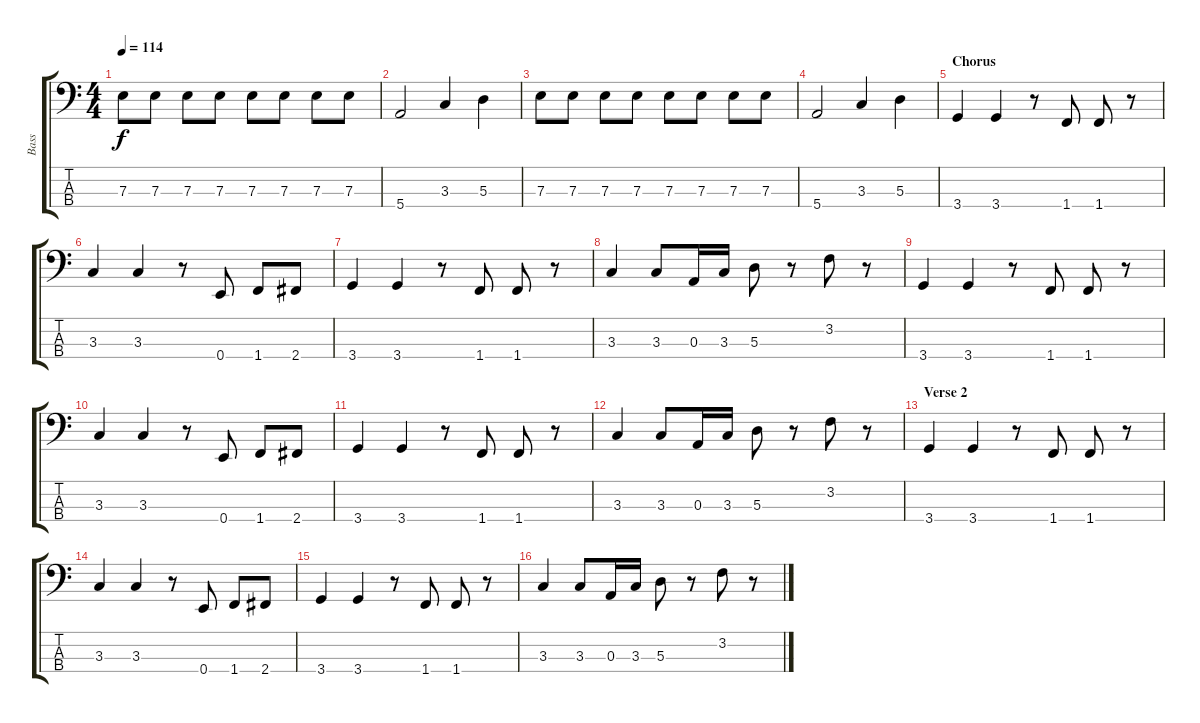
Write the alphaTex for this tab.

\track ("Bass" "Bass") {instrument electricbassfinger}
\staff {score tabs}
\tuning (G2 D2 A1 E1) {hide}
\ts (4 4)
\tempo 114
\clef f4
\ks c
7.3.8{dy f} 7.3.8 7.3.8 7.3.8 7.3.8 7.3.8 7.3.8 7.3.8 |
5.4.2 3.3.4 5.3.4 |
7.3.8 7.3.8 7.3.8 7.3.8 7.3.8 7.3.8 7.3.8 7.3.8 |
5.4.2 3.3.4 5.3.4 |
\section ("" "Chorus")
3.4.4 3.4.4 r.8 1.4.8 1.4.8 r.8 |
3.3.4 3.3.4 r.8 0.4.8 1.4.8 2.4.8 |
3.4.4 3.4.4 r.8 1.4.8 1.4.8 r.8 |
3.3.4 3.3.8 0.3.16 3.3.16 5.3.8 r.8 3.2.8 r.8 |
3.4.4 3.4.4 r.8 1.4.8 1.4.8 r.8 |
3.3.4 3.3.4 r.8 0.4.8 1.4.8 2.4.8 |
3.4.4 3.4.4 r.8 1.4.8 1.4.8 r.8 |
3.3.4 3.3.8 0.3.16 3.3.16 5.3.8 r.8 3.2.8 r.8 |
\section ("" "Verse 2")
3.4.4 3.4.4 r.8 1.4.8 1.4.8 r.8 |
3.3.4 3.3.4 r.8 0.4.8 1.4.8 2.4.8 |
3.4.4 3.4.4 r.8 1.4.8 1.4.8 r.8 |
3.3.4 3.3.8 0.3.16 3.3.16 5.3.8 r.8 3.2.8 r.8
